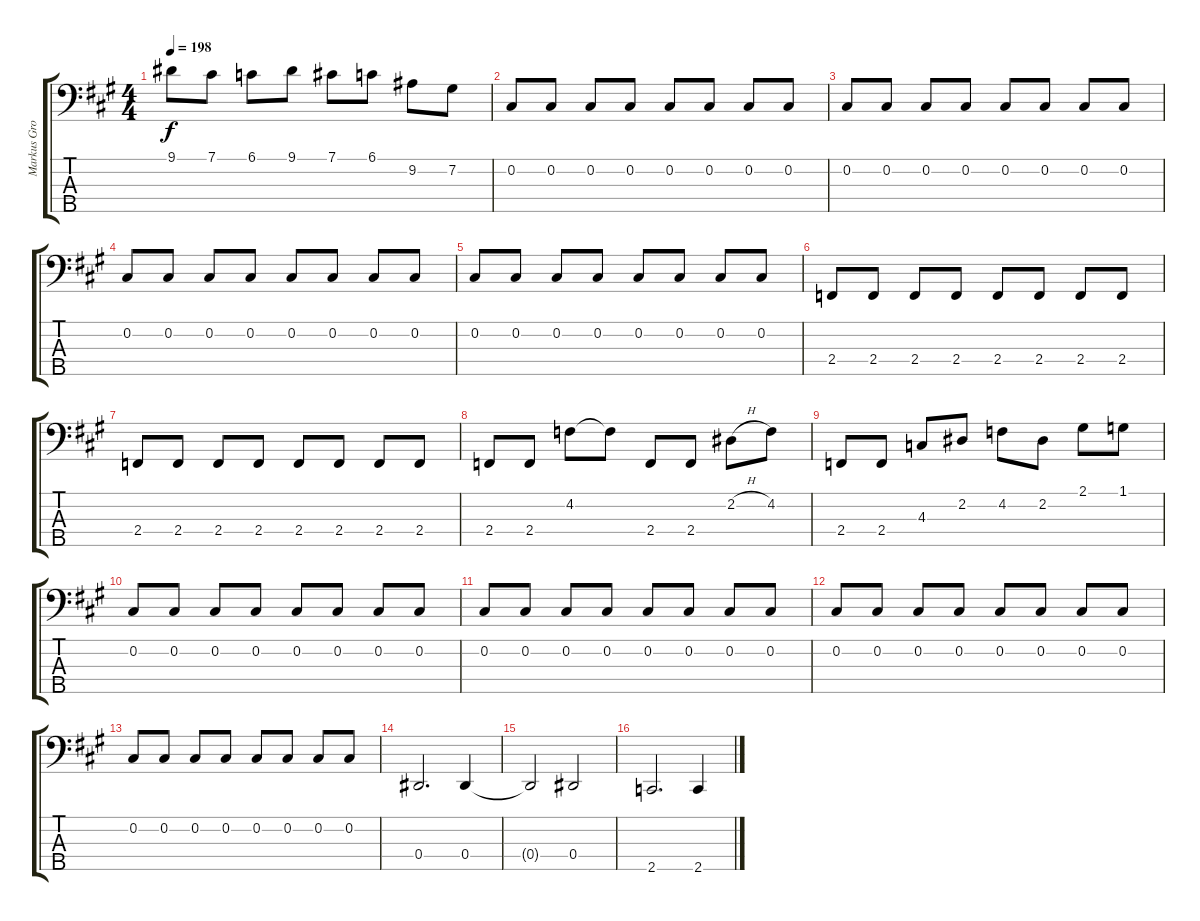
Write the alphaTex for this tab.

\track ("Markus Grosskopf" "Markus Gro") {instrument electricbassfinger}
\staff {score tabs}
\tuning (Gb2 Db2 Ab1 Eb1 Bb0) {hide}
\ts (4 4)
\tempo 198
\clef f4
\ks f#minor
9.1{t}.8{dy f} 7.1.8 6.1.8 9.1.8 7.1.8 6.1.8 9.2.8 7.2.8 |
0.2.8 0.2.8 0.2.8 0.2.8 0.2.8 0.2.8 0.2.8 0.2.8 |
0.2.8 0.2.8 0.2.8 0.2.8 0.2.8 0.2.8 0.2.8 0.2.8 |
0.2.8 0.2.8 0.2.8 0.2.8 0.2.8 0.2.8 0.2.8 0.2.8 |
0.2.8 0.2.8 0.2.8 0.2.8 0.2.8 0.2.8 0.2.8 0.2.8 |
2.4.8 2.4.8 2.4.8 2.4.8 2.4.8 2.4.8 2.4.8 2.4.8 |
2.4.8 2.4.8 2.4.8 2.4.8 2.4.8 2.4.8 2.4.8 2.4.8 |
2.4.8 2.4.8 4.2.8 4.2{t}.8 2.4.8 2.4.8 2.2{h}.8 4.2.8 |
2.4.8 2.4.8 4.3.8 2.2.8 4.2.8 2.2.8 2.1.8 1.1.8 |
0.2.8 0.2.8 0.2.8 0.2.8 0.2.8 0.2.8 0.2.8 0.2.8 |
0.2.8 0.2.8 0.2.8 0.2.8 0.2.8 0.2.8 0.2.8 0.2.8 |
0.2.8 0.2.8 0.2.8 0.2.8 0.2.8 0.2.8 0.2.8 0.2.8 |
0.2.8 0.2.8 0.2.8 0.2.8 0.2.8 0.2.8 0.2.8 0.2.8 |
0.4.2{d} 0.4.4 |
0.4{t}.2 0.4.2 |
2.5.2{d} 2.5.4
